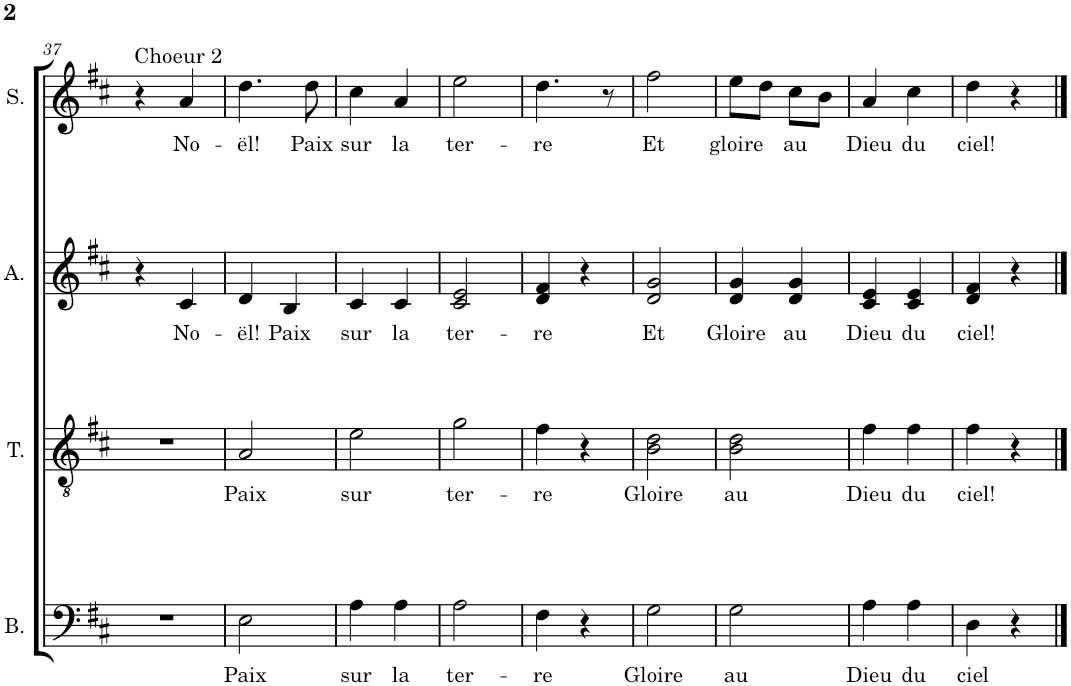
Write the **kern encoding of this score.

**kern	**text	**kern	**text	**kern	**text	**kern	**text
*part4	*part4	*part3	*part3	*part2	*part2	*part1	*part1
*staff4	*staff4	*staff3	*staff3	*staff2	*staff2	*staff1	*staff1
*I"Bass	*	*I"Ténor	*	*I"Alto	*	*I"Soprano	*
*I'B.	*	*I'T.	*	*I'A.	*	*I'S.	*
!!LO:PB:g=z
*clefF4	*	*clefGv2	*	*clefG2	*	*clefG2	*
*k[f#c#]	*	*k[f#c#]	*	*k[f#c#]	*	*k[f#c#]	*
*M2/4	*	*M2/4	*	*M2/4	*	*M2/4	*
=37	=37	=37	=37	=37	=37	=37	=37
!	!	!	!	!	!	!LO:TX:a:t=Choeur 2	!
2r	.	2r	.	4r	.	4r	.
!	!	!	!	!	!LO:LY:b	!	!LO:LY:b
.	.	.	.	4c#/	No-	4a/	No-
=38	=38	=38	=38	=38	=38	=38	=38
!	!LO:LY:b	!	!LO:LY:b	!	!LO:LY:b	!	!LO:LY:b
2E\	Paix	2A/	Paix	4d/	-ël!	4.dd\	-ël!
!	!	!	!	!	!LO:LY:b	!	!
.	.	.	.	4B/	Paix	.	.
!	!	!	!	!	!	!	!LO:LY:b
.	.	.	.	.	.	8dd\	Paix
=39	=39	=39	=39	=39	=39	=39	=39
!	!LO:LY:b	!	!LO:LY:b	!	!LO:LY:b	!	!LO:LY:b
4A\	sur	2e\	sur	4c#/	sur	4cc#\	sur
!	!LO:LY:b	!	!	!	!LO:LY:b	!	!LO:LY:b
4A\	la	.	.	4c#/	la	4a/	la
=40	=40	=40	=40	=40	=40	=40	=40
!	!LO:LY:b	!	!LO:LY:b	!	!LO:LY:b	!	!LO:LY:b
2A\	ter-	2g\	ter-	2c#/ 2e/	ter-	2ee\	ter-
=41	=41	=41	=41	=41	=41	=41	=41
!	!LO:LY:b	!	!LO:LY:b	!	!LO:LY:b	!	!LO:LY:b
4F#\	-re	4f#\	-re	4d/ 4f#/	-re	4.dd\	-re
4r	.	4r	.	4r	.	.	.
.	.	.	.	.	.	8r	.
=42	=42	=42	=42	=42	=42	=42	=42
!	!LO:LY:b	!	!LO:LY:b	!	!LO:LY:b	!	!LO:LY:b
2G\	Gloire	2B\ 2d\	Gloire	2d/ 2g/	Et	2ff#\	Et
=43	=43	=43	=43	=43	=43	=43	=43
!	!LO:LY:b	!	!LO:LY:b	!	!LO:LY:b	!	!LO:LY:b
2G\	au	2B\ 2d\	au	4d/ 4g/	Gloire	8ee\L	gloire
.	.	.	.	.	.	8dd\J	.
!	!	!	!	!	!LO:LY:b	!	!LO:LY:b
.	.	.	.	4d/ 4g/	au	8cc#\L	au
.	.	.	.	.	.	8b\J	.
=44	=44	=44	=44	=44	=44	=44	=44
!	!LO:LY:b	!	!LO:LY:b	!	!LO:LY:b	!	!LO:LY:b
4A\	Dieu	4f#\	Dieu	4c#/ 4e/	Dieu	4a/	Dieu
!	!LO:LY:b	!	!LO:LY:b	!	!LO:LY:b	!	!LO:LY:b
4A\	du	4f#\	du	4c#/ 4e/	du	4cc#\	du
=45	=45	=45	=45	=45	=45	=45	=45
!	!LO:LY:b	!	!LO:LY:b	!	!LO:LY:b	!	!LO:LY:b
4D\	ciel	4f#\	ciel!	4d/ 4f#/	ciel!	4dd\	ciel!
4r	.	4r	.	4r	.	4r	.
==	==	==	==	==	==	==	==
*-	*-	*-	*-	*-	*-	*-	*-
